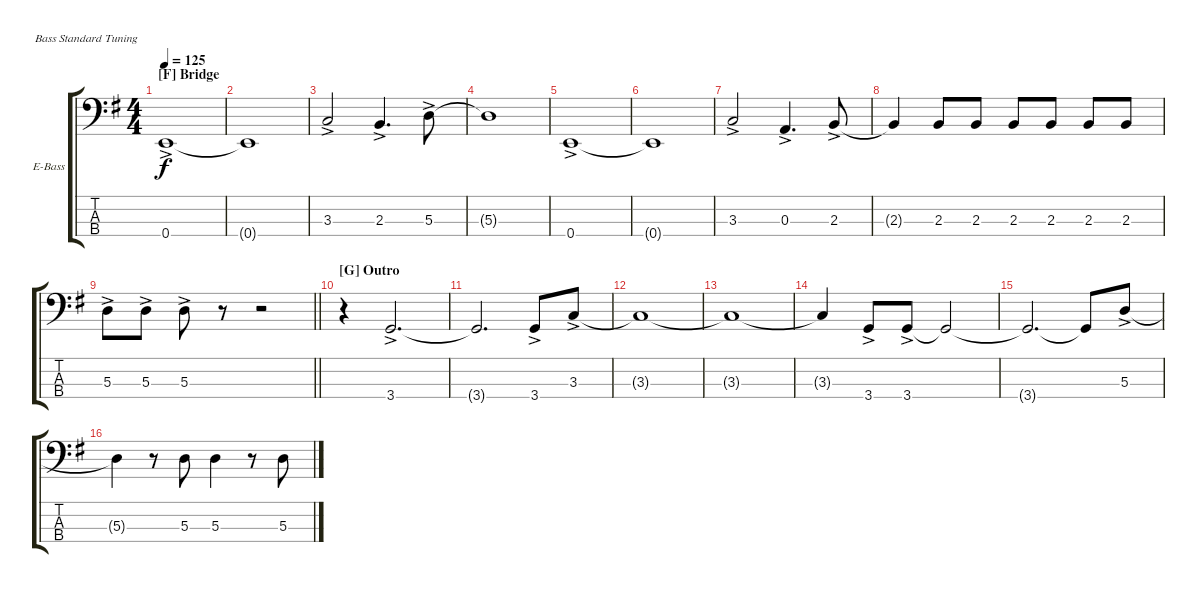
\defaultSystemsLayout 4
\bracketExtendMode groupsimilarinstruments
\firstSystemTrackNameOrientation horizontal
\otherSystemsTrackNameOrientation horizontal
\track ("Stevie Skreebs Bass" "E-Bass") {instrument electricbassfinger}
\staff {score tabs}
\tuning (G2 D2 A1 E1)
\ts (4 4)
\section ("F" "Bridge")
\tempo 125
\clef f4
\ks g
0.4{ac}.1{dy f} |
0.4{t}.1 |
3.3{ac}.2 2.3{ac}.4{d} 5.3{ac}.8 |
5.3{t}.1 |
0.4{ac}.1 |
0.4{t}.1 |
3.3{ac}.2 0.3{ac}.4{d} 2.3{ac}.8 |
2.3{t}.4 2.3.8 2.3.8 2.3.8 2.3.8 2.3.8 2.3.8 |
\barLineRight lightlight
5.3{ac}.8 5.3{ac}.8 5.3{ac}.8 r.8 r.2 |
\section ("G" "Outro")
r.4 3.4{ac}.2{d} |
3.4{t}.2{d} 3.4{ac}.8 3.3{ac}.8 |
3.3{t}.1 |
3.3{t}.1 |
3.3{t}.4 3.4{ac}.8 3.4{ac}.8 3.4{t}.2 |
3.4{t}.2{d} 3.4{t}.8 5.3{ac}.8 |
5.3{t}.4 r.8 5.3.8 5.3.4 r.8 5.3.8
